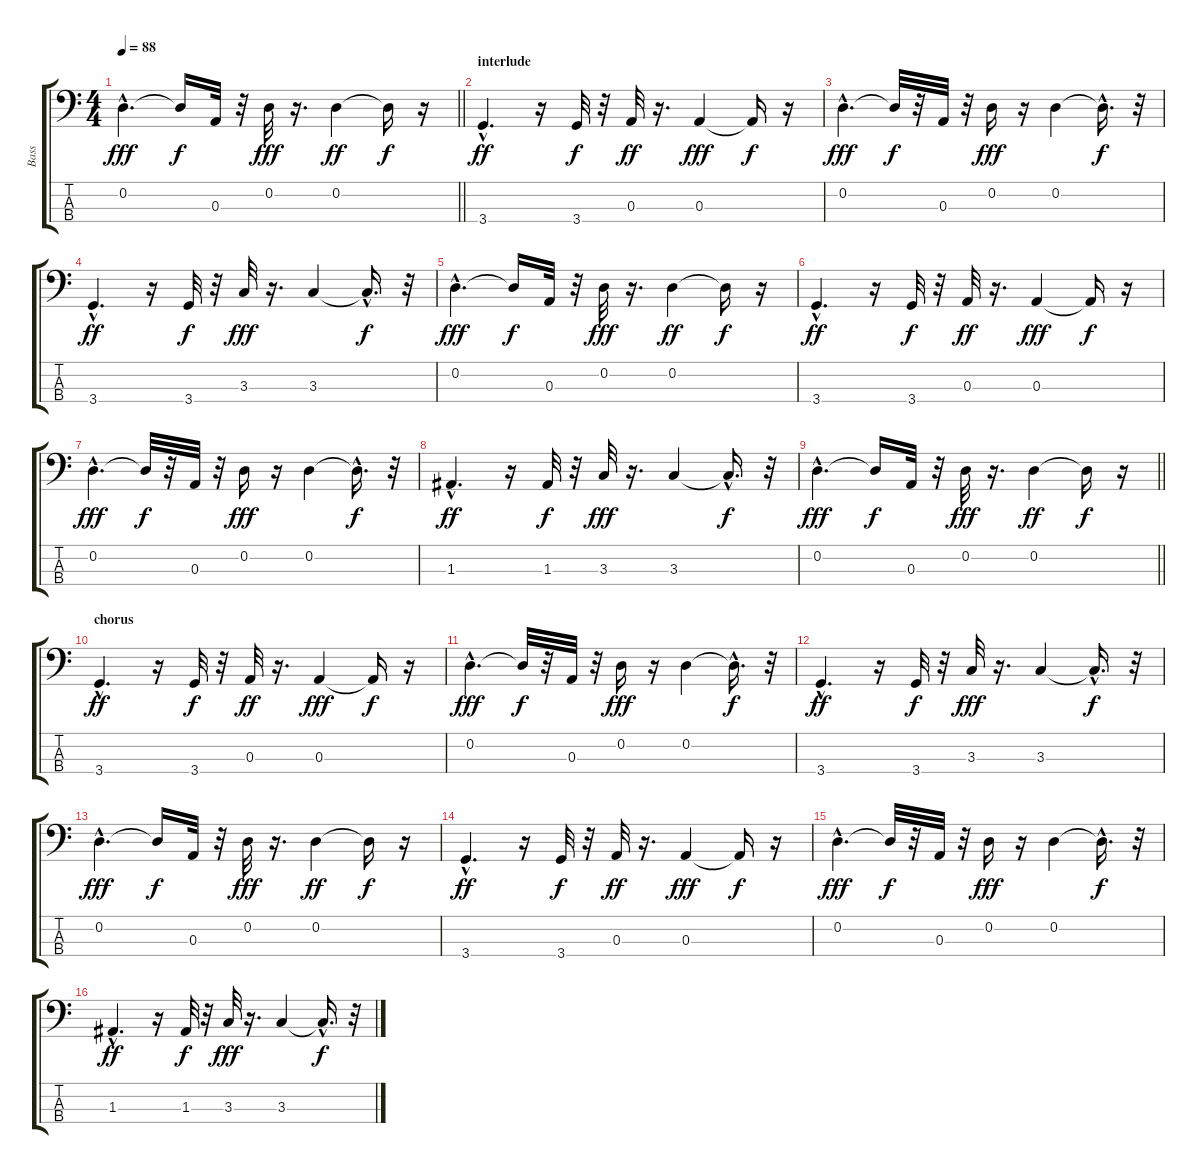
\track ("Bass" "Bass") {instrument electricbassfinger}
\staff {score tabs}
\tuning (G2 D2 A1 E1) {hide}
\ts (4 4)
\tempo 88
\clef f4
\barLineRight lightlight
\ks c
0.2{hac}.4{d dy fff} 0.2{t}.16{dy f} 0.3.32 r.32 0.2.32{dy fff} r.16{d} 0.2.4{dy ff} 0.2{t}.16{dy f} r.16 |
\section ("" "interlude")
3.4{hac}.4{d dy ff} r.16 3.4.32{dy f} r.32 0.3.32{dy ff} r.16{d} 0.3.4{dy fff} 0.3{t}.16{dy f} r.16 |
0.2{hac}.4{d dy fff} 0.2{t}.32{dy f} r.32 0.3.32 r.32 0.2.16{dy fff} r.16 0.2.4 0.2{hac t}.16{d dy f} r.32 |
3.4{hac}.4{d dy ff} r.16 3.4.32{dy f} r.32 3.3.32{dy fff} r.16{d} 3.3.4 3.3{hac t}.16{d dy f} r.32 |
0.2{hac}.4{d dy fff} 0.2{t}.16{dy f} 0.3.32 r.32 0.2.32{dy fff} r.16{d} 0.2.4{dy ff} 0.2{t}.16{dy f} r.16 |
3.4{hac}.4{d dy ff} r.16 3.4.32{dy f} r.32 0.3.32{dy ff} r.16{d} 0.3.4{dy fff} 0.3{t}.16{dy f} r.16 |
0.2{hac}.4{d dy fff} 0.2{t}.32{dy f} r.32 0.3.32 r.32 0.2.16{dy fff} r.16 0.2.4 0.2{hac t}.16{d dy f} r.32 |
1.3{hac}.4{d dy ff} r.16 1.3.32{dy f} r.32 3.3.32{dy fff} r.16{d} 3.3.4 3.3{hac t}.16{d dy f} r.32 |
\barLineRight lightlight
0.2{hac}.4{d dy fff} 0.2{t}.16{dy f} 0.3.32 r.32 0.2.32{dy fff} r.16{d} 0.2.4{dy ff} 0.2{t}.16{dy f} r.16 |
\section ("" "chorus")
3.4{hac}.4{d dy ff} r.16 3.4.32{dy f} r.32 0.3.32{dy ff} r.16{d} 0.3.4{dy fff} 0.3{t}.16{dy f} r.16 |
0.2{hac}.4{d dy fff} 0.2{t}.32{dy f} r.32 0.3.32 r.32 0.2.16{dy fff} r.16 0.2.4 0.2{hac t}.16{d dy f} r.32 |
3.4{hac}.4{d dy ff} r.16 3.4.32{dy f} r.32 3.3.32{dy fff} r.16{d} 3.3.4 3.3{hac t}.16{d dy f} r.32 |
0.2{hac}.4{d dy fff} 0.2{t}.16{dy f} 0.3.32 r.32 0.2.32{dy fff} r.16{d} 0.2.4{dy ff} 0.2{t}.16{dy f} r.16 |
3.4{hac}.4{d dy ff} r.16 3.4.32{dy f} r.32 0.3.32{dy ff} r.16{d} 0.3.4{dy fff} 0.3{t}.16{dy f} r.16 |
0.2{hac}.4{d dy fff} 0.2{t}.32{dy f} r.32 0.3.32 r.32 0.2.16{dy fff} r.16 0.2.4 0.2{hac t}.16{d dy f} r.32 |
1.3{hac}.4{d dy ff} r.16 1.3.32{dy f} r.32 3.3.32{dy fff} r.16{d} 3.3.4 3.3{hac t}.16{d dy f} r.32
